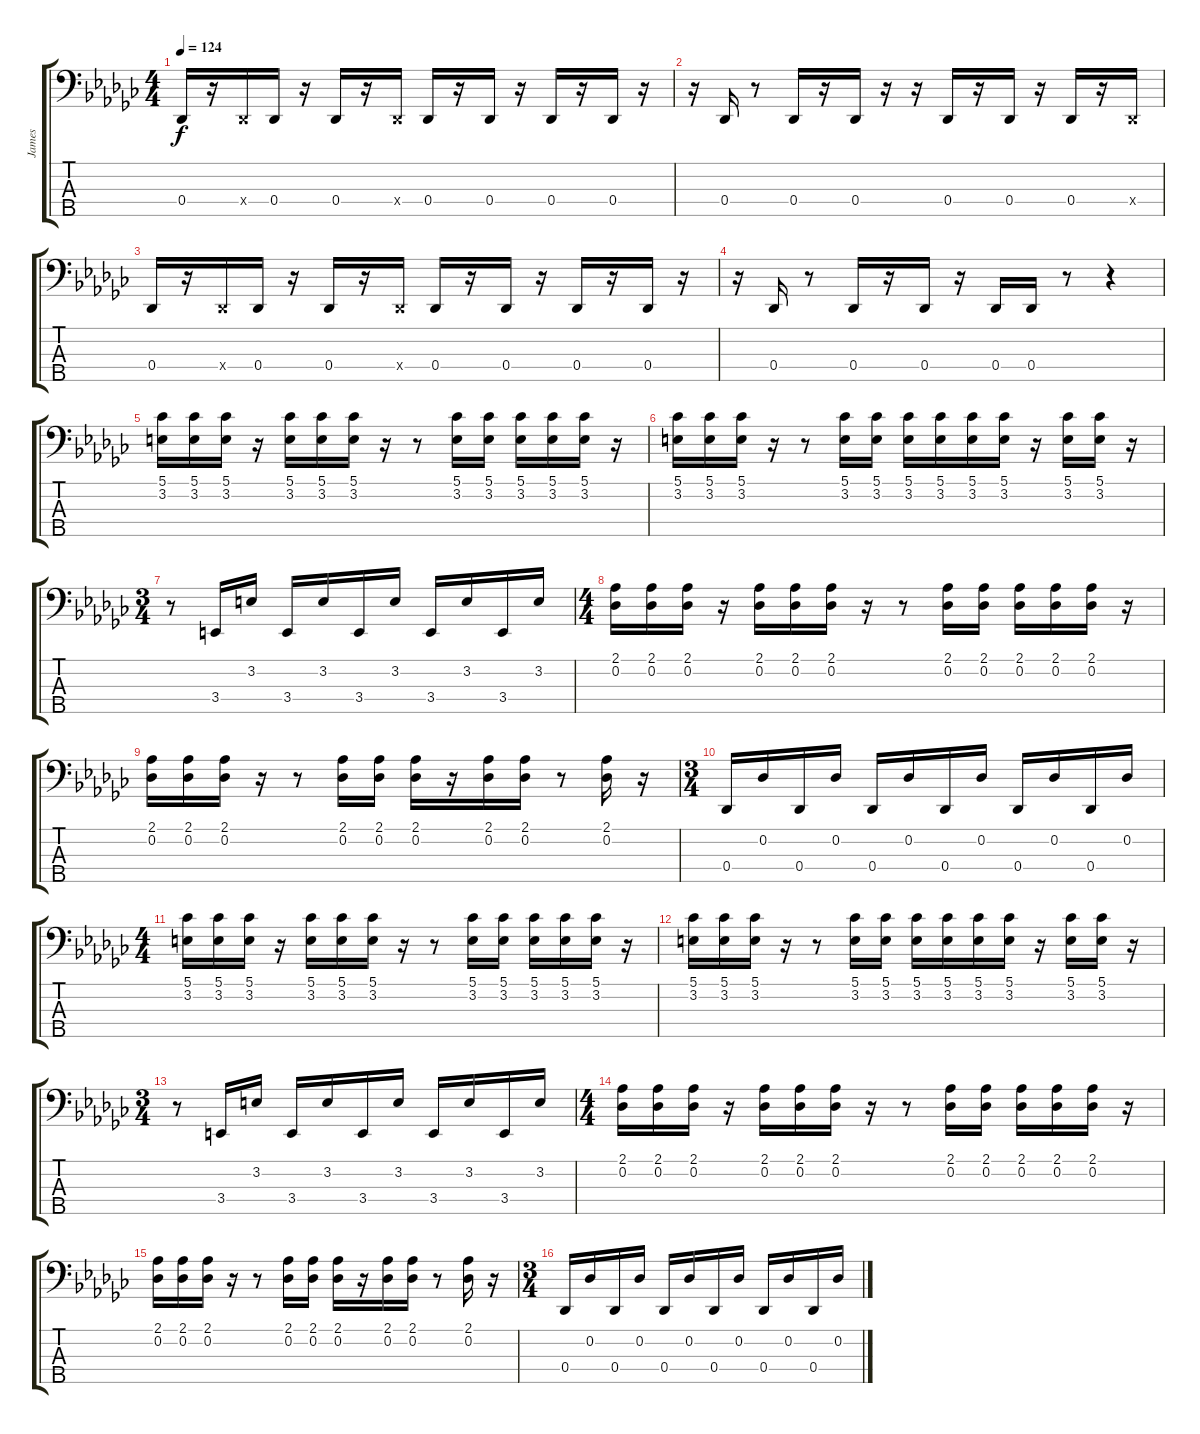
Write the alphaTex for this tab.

\track ("James" "James") {instrument electricbassfinger}
\staff {score tabs}
\tuning (Gb2 Db2 Ab1 Db1 Ab0) {hide}
\ts (4 4)
\tempo 124
\clef f4
\ks gb
0.4.16{dy f} r.16 0.4{x}.16 0.4.16 r.16 0.4.16 r.16 0.4{x}.16 0.4.16 r.16 0.4.16 r.16 0.4.16 r.16 0.4.16 r.16 |
r.16 0.4.16 r.8 0.4.16 r.16 0.4.16 r.16 r.16 0.4.16 r.16 0.4.16 r.16 0.4.16 r.16 0.4{x}.16 |
0.4.16 r.16 0.4{x}.16 0.4.16 r.16 0.4.16 r.16 0.4{x}.16 0.4.16 r.16 0.4.16 r.16 0.4.16 r.16 0.4.16 r.16 |
r.16 0.4.16 r.8 0.4.16 r.16 0.4.16 r.16 0.4.16 0.4.16 r.8 r.4 |
(5.1 3.2).16 (5.1 3.2).16 (5.1 3.2).16 r.16 (5.1 3.2).16 (5.1 3.2).16 (5.1 3.2).16 r.16 r.8 (5.1 3.2).16 (5.1 3.2).16 (5.1 3.2).16 (5.1 3.2).16 (5.1 3.2).16 r.16 |
(5.1 3.2).16 (5.1 3.2).16 (5.1 3.2).16 r.16 r.8 (5.1 3.2).16 (5.1 3.2).16 (5.1 3.2).16 (5.1 3.2).16 (5.1 3.2).16 (5.1 3.2).16 r.16 (5.1 3.2).16 (5.1 3.2).16 r.16 |
\ts (3 4)
r.8 3.4.16 3.2.16 3.4.16 3.2.16 3.4.16 3.2.16 3.4.16 3.2.16 3.4.16 3.2.16 |
\ts (4 4)
(2.1 0.2).16 (2.1 0.2).16 (2.1 0.2).16 r.16 (2.1 0.2).16 (2.1 0.2).16 (2.1 0.2).16 r.16 r.8 (2.1 0.2).16 (2.1 0.2).16 (2.1 0.2).16 (2.1 0.2).16 (2.1 0.2).16 r.16 |
(2.1 0.2).16 (2.1 0.2).16 (2.1 0.2).16 r.16 r.8 (2.1 0.2).16 (2.1 0.2).16 (2.1 0.2).16 r.16 (2.1 0.2).16 (2.1 0.2).16 r.8 (2.1 0.2).16 r.16 |
\ts (3 4)
0.4.16 0.2.16 0.4.16 0.2.16 0.4.16 0.2.16 0.4.16 0.2.16 0.4.16 0.2.16 0.4.16 0.2.16 |
\ts (4 4)
(5.1 3.2).16 (5.1 3.2).16 (5.1 3.2).16 r.16 (5.1 3.2).16 (5.1 3.2).16 (5.1 3.2).16 r.16 r.8 (5.1 3.2).16 (5.1 3.2).16 (5.1 3.2).16 (5.1 3.2).16 (5.1 3.2).16 r.16 |
(5.1 3.2).16 (5.1 3.2).16 (5.1 3.2).16 r.16 r.8 (5.1 3.2).16 (5.1 3.2).16 (5.1 3.2).16 (5.1 3.2).16 (5.1 3.2).16 (5.1 3.2).16 r.16 (5.1 3.2).16 (5.1 3.2).16 r.16 |
\ts (3 4)
r.8 3.4.16 3.2.16 3.4.16 3.2.16 3.4.16 3.2.16 3.4.16 3.2.16 3.4.16 3.2.16 |
\ts (4 4)
(2.1 0.2).16 (2.1 0.2).16 (2.1 0.2).16 r.16 (2.1 0.2).16 (2.1 0.2).16 (2.1 0.2).16 r.16 r.8 (2.1 0.2).16 (2.1 0.2).16 (2.1 0.2).16 (2.1 0.2).16 (2.1 0.2).16 r.16 |
(2.1 0.2).16 (2.1 0.2).16 (2.1 0.2).16 r.16 r.8 (2.1 0.2).16 (2.1 0.2).16 (2.1 0.2).16 r.16 (2.1 0.2).16 (2.1 0.2).16 r.8 (2.1 0.2).16 r.16 |
\ts (3 4)
0.4.16 0.2.16 0.4.16 0.2.16 0.4.16 0.2.16 0.4.16 0.2.16 0.4.16 0.2.16 0.4.16 0.2.16
